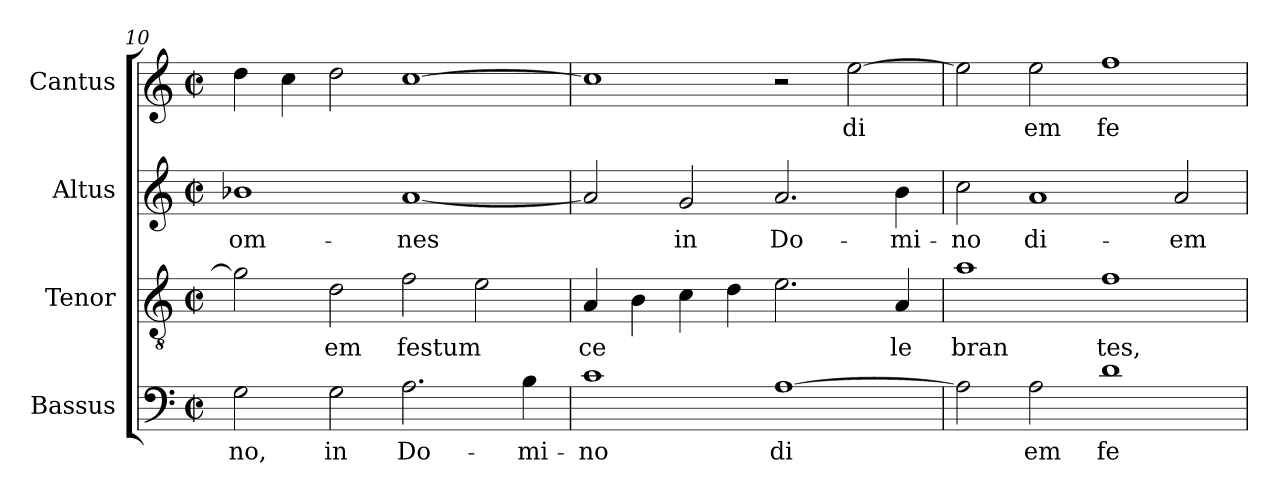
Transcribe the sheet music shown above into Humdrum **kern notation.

**kern	**text	**kern	**text	**kern	**text	**kern	**text
*part4	*part4	*part3	*part3	*part2	*part2	*part1	*part1
*staff4	*staff4	*staff3	*staff3	*staff2	*staff2	*staff1	*staff1
*I"Bassus	*	*I"Tenor	*	*I"Altus	*	*I"Cantus	*
*clefF4	*	*clefGv2	*	*clefG2	*	*clefG2	*
*k[]	*	*k[]	*	*k[]	*	*k[]	*
*C:	*	*C:	*	*C:	*	*C:	*
*M2/2	*	*M2/2	*	*M2/2	*	*M2/2	*
*met(c|)	*	*met(c|)	*	*met(c|)	*	*met(c|)	*
=10	=10	=10	=10	=10	=10	=10	=10
!	!LO:LY:b:cj	!	!LO:LY:b:cj	!	!LO:LY:b:cj	!	!LO:LY:b:cj
2G\	-no,	2g\]	.	1b-X	om-	4dd\	.
!	!	!	!	!	!	!	!LO:LY:b:cj
.	.	.	.	.	.	4cc\	.
!	!LO:LY:b:cj	!	!LO:LY:b:cj	!	!	!	!LO:LY:b:cj
2G\	in	2d\	em	.	.	2dd\	.
!	!LO:LY:b:cj	!	!LO:LY:b:cj	!	!LO:LY:b:cj	!	!LO:LY:b:cj
2.A\	Do-	2f\	festum	[<1a	-nes	[>1cc	.
!	!	!	!LO:LY:b:cj	!	!	!	!
.	.	2e\	.	.	.	.	.
!	!LO:LY:b:cj	!	!	!	!	!	!
4B\	-mi-	.	.	.	.	.	.
=11	=11	=11	=11	=11	=11	=11	=11
!	!LO:LY:b:cj	!	!LO:LY:b:cj	!	!LO:LY:b:cj	!	!LO:LY:b:cj
1c	-no	4A/	ce	2a/]	.	1cc]	.
!	!	!	!LO:LY:b:cj	!	!	!	!
.	.	4B\	.	.	.	.	.
!	!	!	!LO:LY:b:cj	!	!LO:LY:b:cj	!	!
.	.	4c\	.	2g/	in	.	.
!	!	!	!LO:LY:b:cj	!	!	!	!
.	.	4d\	.	.	.	.	.
!	!LO:LY:b:cj	!	!LO:LY:b:cj	!	!LO:LY:b:cj	!	!
[>1A	di-	2.e\	.	2.a/	Do-	2r	.
!	!	!	!	!	!	!	!LO:LY:b:cj
.	.	.	.	.	.	[>2ee\	di
!	!	!	!LO:LY:b:cj	!	!LO:LY:b:cj	!	!
.	.	4A/	le	4b\	-mi-	.	.
=12	=12	=12	=12	=12	=12	=12	=12
!	!LO:LY:b:cj	!	!LO:LY:b:cj	!	!LO:LY:b:cj	!	!LO:LY:b:cj
2A\]	--	1a	bran	2cc\	-no	2ee\]	.
!	!LO:LY:b:cj	!	!	!	!LO:LY:b:cj	!	!LO:LY:b:cj
2A\	-em	.	.	1a	di-	2ee\	em
!	!LO:LY:b:cj	!	!LO:LY:b:cj	!	!	!	!LO:LY:b:cj
1d	fe-	1f	tes,	.	.	1ff	fe
!	!	!	!	!	!LO:LY:b:cj	!	!
.	.	.	.	2a/	-em	.	.
=	=	=	=	=	=	=	=
*-	*-	*-	*-	*-	*-	*-	*-
